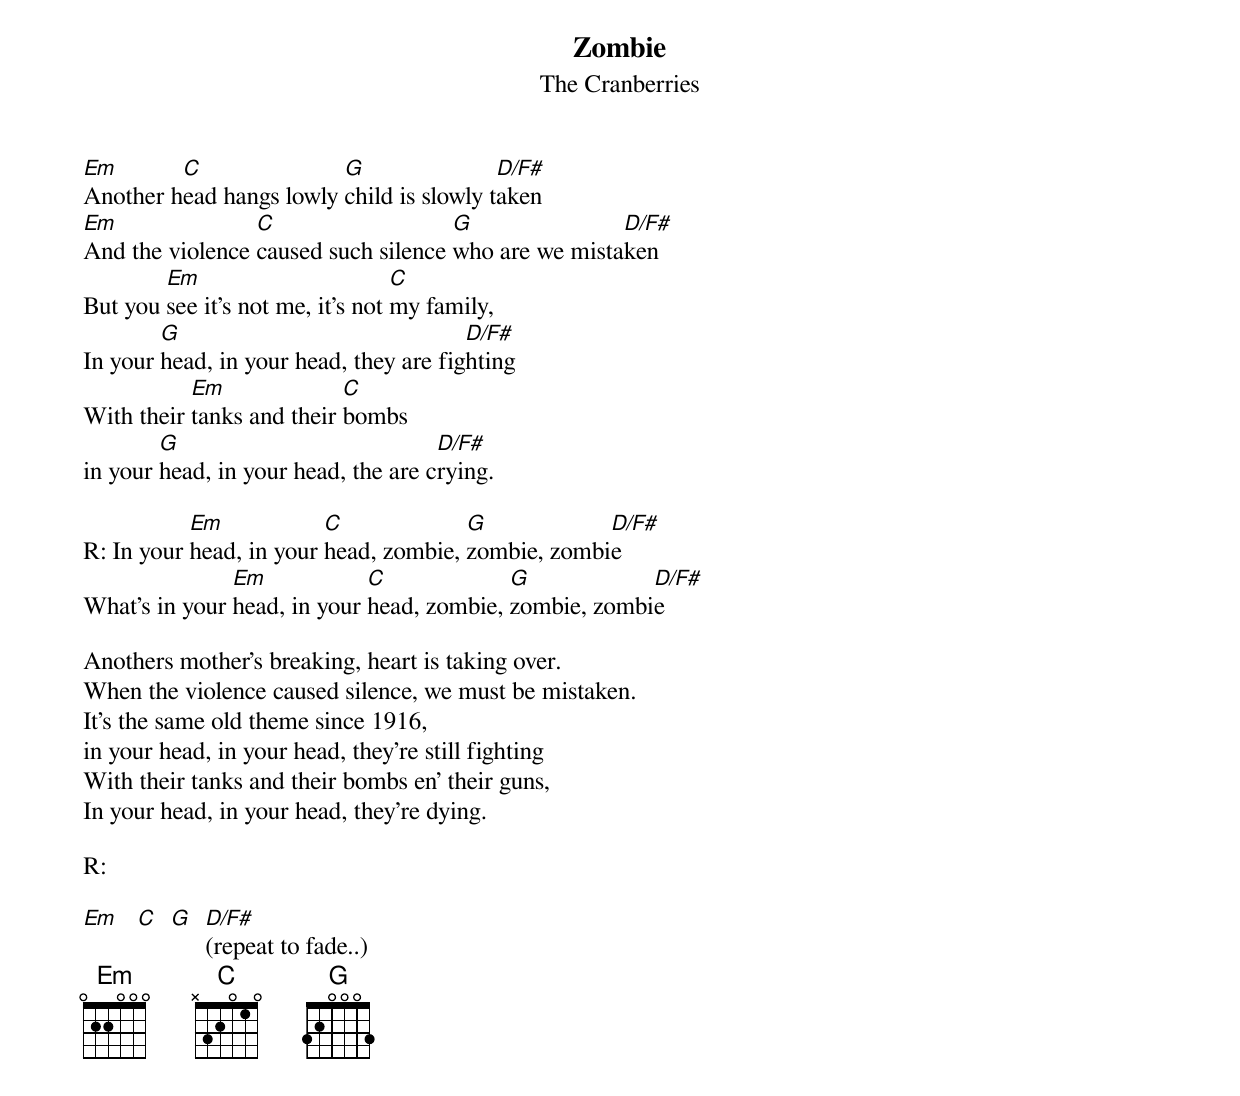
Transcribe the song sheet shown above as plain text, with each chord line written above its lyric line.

Zombie
The Cranberries


Em       C               G                D/F#
Another head hangs lowly child is slowly taken
Em               C                   G               D/F#
And the violence caused such silence who are we mistaken
        Em                        C
But you see it's not me, it's not my family,
        G                               D/F#
In your head, in your head, they are fighting
           Em              C
With their tanks and their bombs
        G                            D/F#
in your head, in your head, the are crying.

           Em            C             G            D/F#
R: In your head, in your head, zombie, zombie, zombie
               Em            C             G            D/F#
What's in your head, in your head, zombie, zombie, zombie

Anothers mother's breaking, heart is taking over.
When the violence caused silence, we must be mistaken.
It's the same old theme since 1916,
in your head, in your head, they're still fighting
With their tanks and their bombs en' their guns,
In your head, in your head, they're dying.

R:

Em C G D/F#
       (repeat to fade..)
